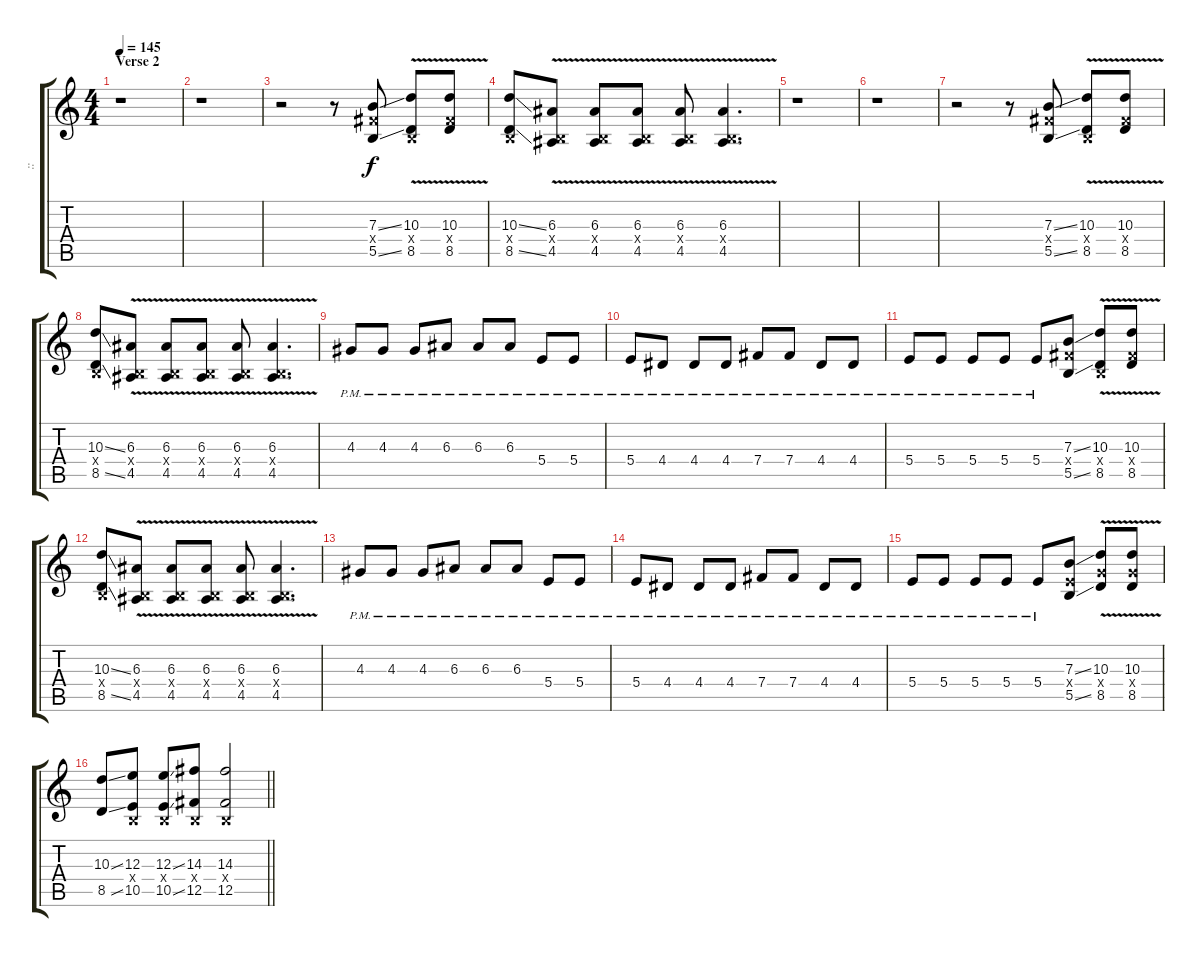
\track ("        :: James Root #4 ::" "        ::") {instrument distortionguitar}
\staff {score tabs}
\tuning (Db4 Ab3 E3 B2 Gb2 B1) {hide}
\ts (4 4)
\section ("" "Verse 2")
\tempo 145
\clef g2
\ks c
r.1{dy f volume 16 instrument distortionguitar} |
r.1 |
r.2 r.8 (7.3{ss} 7.4{x} 5.5{ss}).8 (10.3{v} 0.4{x} 8.5).8 (10.3{v} 7.4{x} 8.5).8 |
(10.3{ss} 0.4{x} 8.5{ss}).8 (6.3{v} 0.4{x} 4.5).8 (6.3{v} 0.4{x} 4.5).8 (6.3{v} 0.4{x} 4.5).8 (6.3{v} 0.4{x} 4.5).8 (6.3{v} 0.4{x} 4.5{v}).4{d} |
r.1{volume 13 instrument distortionguitar} |
r.1 |
r.2 r.8 (7.3{ss} 7.4{x} 5.5{ss}).8 (10.3{v} 0.4{x} 8.5).8 (10.3{v} 7.4{x} 8.5).8 |
(10.3{ss} 0.4{x} 8.5{ss}).8 (6.3{v} 0.4{x} 4.5).8 (6.3{v} 0.4{x} 4.5).8 (6.3{v} 0.4{x} 4.5).8 (6.3{v} 0.4{x} 4.5).8 (6.3{v} 0.4{x} 4.5{v}).4{d} |
4.3{pm}.8 4.3{pm}.8 4.3{pm}.8 6.3{pm}.8 6.3{pm}.8 6.3{pm}.8 5.4{pm}.8 5.4{pm}.8 |
5.4{pm}.8 4.4{pm}.8 4.4{pm}.8 4.4{pm}.8 7.4{pm}.8 7.4{pm}.8 4.4{pm}.8 4.4{pm}.8 |
5.4{pm}.8 5.4{pm}.8 5.4{pm}.8 5.4{pm}.8 5.4{pm}.8 (7.3{ss} 7.4{x} 5.5{ss}).8 (10.3{v} 0.4{x} 8.5).8 (10.3{v} 7.4{x} 8.5).8 |
(10.3{ss} 0.4{x} 8.5{ss}).8 (6.3{v} 0.4{x} 4.5).8 (6.3{v} 0.4{x} 4.5).8 (6.3{v} 0.4{x} 4.5).8 (6.3{v} 0.4{x} 4.5).8 (6.3{v} 0.4{x} 4.5{v}).4{d} |
4.3{pm}.8 4.3{pm}.8 4.3{pm}.8 6.3{pm}.8 6.3{pm}.8 6.3{pm}.8 5.4{pm}.8 5.4{pm}.8 |
5.4{pm}.8 4.4{pm}.8 4.4{pm}.8 4.4{pm}.8 7.4{pm}.8 7.4{pm}.8 4.4{pm}.8 4.4{pm}.8 |
5.4{pm}.8 5.4{pm}.8 5.4{pm}.8 5.4{pm}.8 5.4{pm}.8 (7.3{ss} 5.4{x} 5.5{ss}).8 (10.3{v} 8.4{x} 8.5).8 (10.3{v} 8.4{x} 8.5).8 |
\barLineRight lightlight
(10.3{ss} 8.5{ss}).8 (12.3 0.4{x} 10.5).8 (12.3{ss} 0.4{x} 10.5{ss}).8 (14.3 0.4{x} 12.5).8 (14.3{ss} 0.4{x} 12.5{ss}).2
